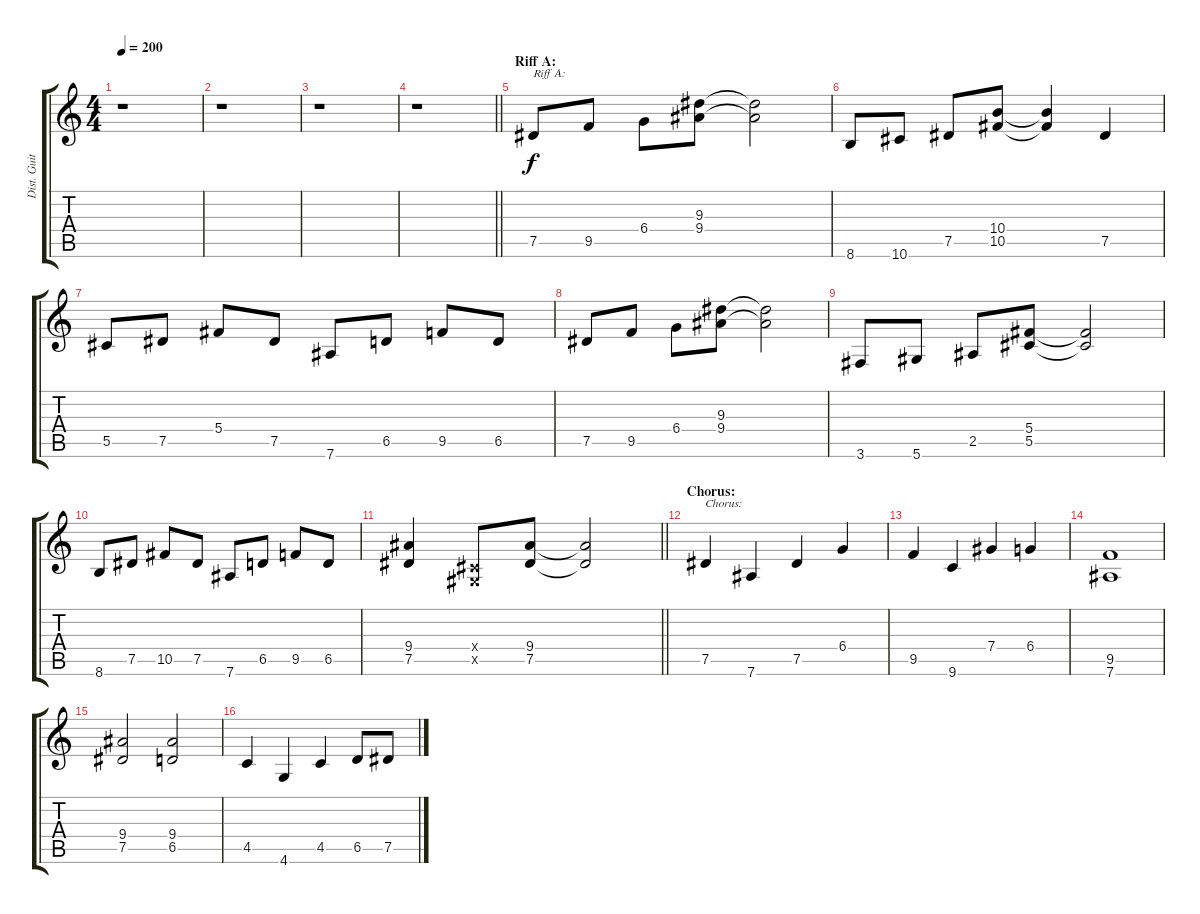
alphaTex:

\track ("Dist. Guitar 1" "Dist. Guit") {instrument distortionguitar}
\staff {score tabs}
\tuning (Eb4 Bb3 Gb3 Db3 Ab2 Eb2) {hide}
\ts (4 4)
\tempo 200
\clef g2
\ks c
r.1{dy f} |
r.1 |
r.1 |
\barLineRight lightlight
r.1 |
\section ("" "Riff A:")
7.5.8{txt "Riff A:"} 9.5.8 6.4.8 (9.3 9.4).8 (9.3{t} 9.4{t}).2 |
8.6.8 10.6.8 7.5.8 (10.4 10.5).8 (10.4{t} 10.5{t}).4 7.5.4 |
5.5.8 7.5.8 5.4.8 7.5.8 7.6.8 6.5.8 9.5.8 6.5.8 |
7.5.8 9.5.8 6.4.8 (9.3 9.4).8 (9.3{t} 9.4{t}).2 |
3.6.8 5.6.8 2.5.8 (5.4 5.5).8 (5.4{t} 5.5{t}).2 |
8.6.8 7.5.8 10.5.8 7.5.8 7.6.8 6.5.8 9.5.8 6.5.8 |
\barLineRight lightlight
(9.4 7.5).4 (0.4{x} 0.5{x}).8 (9.4 7.5).8 (9.4{t} 7.5{t}).2 |
\section ("" "Chorus:")
7.5.4{txt "Chorus:"} 7.6.4 7.5.4 6.4.4 |
9.5.4 9.6.4 7.4.4 6.4.4 |
(9.5 7.6).1 |
(9.4 7.5).2 (9.4 6.5).2 |
4.5.4 4.6.4 4.5.4 6.5.8 7.5.8
